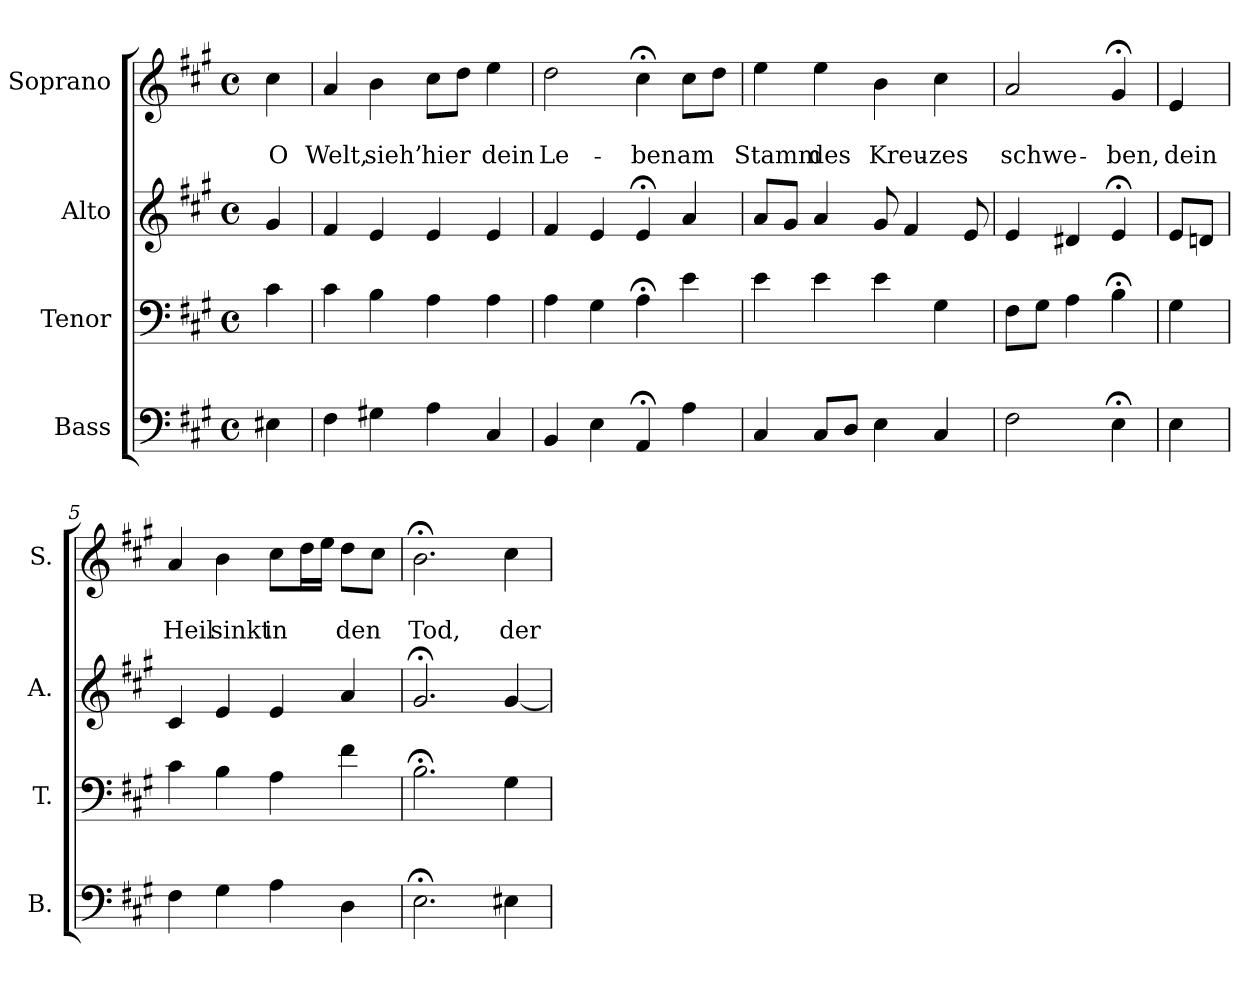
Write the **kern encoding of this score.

**kern	**kern	**kern	**kern	**text	**text
*part4	*part3	*part2	*part1	*part1	*part1
*staff4	*staff3	*staff2	*staff1	*staff1	*staff1
*I"Bass	*I"Tenor	*I"Alto	*I"Soprano	*	*
*I'B.	*I'T.	*I'A.	*I'S.	*	*
*clefF4	*clefF4	*clefG2	*clefG2	*	*
*k[f#c#g#]	*k[f#c#g#]	*k[f#c#g#]	*k[f#c#g#]	*	*
*A:	*A:	*A:	*A:	*	*
*M4/4	*M4/4	*M4/4	*M4/4	*	*
*met(c)	*met(c)	*met(c)	*met(c)	*	*
=	=	=	=	=	=
4E#X\	4c#\	4g#/	4cc#\	.	O
=1	=1	=1	=1	=1	=1
4F#\	4c#\	4f#/	4a/	.	Welt,
4G#X\	4B\	4e/	4b\	.	sieh’
4A\	4A\	4e/	8cc#\L	.	hier
.	.	.	8dd\J	.	.
4C#/	4A\	4e/	4ee\	.	dein
=2	=2	=2	=2	=2	=2
4BB/	4A\	4f#/	2dd\	.	Le-
4E\	4G#\	4e/	.	.	.
4AA;</	4A;<\	4e;</	4cc#;<\	.	-ben
4A\	4e\	4a/	8cc#\L	.	am
.	.	.	8dd\J	.	.
=3	=3	=3	=3	=3	=3
4C#/	4e\	8a/L	4ee\	.	Stamm
.	.	8g#/J	.	.	.
8C#/L	4e\	4a/	4ee\	.	des
8D/J	.	.	.	.	.
4E\	4e\	8g#/	4b\	.	Kreu-
.	.	4f#/	.	.	.
4C#/	4G#\	.	4cc#\	.	-zes
.	.	8e/	.	.	.
=4	=4	=4	=4	=4	=4
2F#\	8F#\L	4e/	2a/	.	schwe-
.	8G#\J	.	.	.	.
.	4A\	4d#X/	.	.	.
4E;<\	4B;<\	4e;</	4g#;</	.	-ben,
!!LO:LB:g=z
=4a	=4a	=4a	=4a	=4a	=4a
4E\	4G#\	8e/L	4e/	.	dein
.	.	8dn/J	.	.	.
=5	=5	=5	=5	=5	=5
4F#\	4c#\	4c#/	4a/	.	Heil
4G#\	4B\	4e/	4b\	.	sinkt
4A\	4A\	4e/	8cc#\L	.	in
.	.	.	16dd\L	.	.
.	.	.	16ee\JJ	.	.
4D\	4f#\	4a/	8dd\L	.	den
.	.	.	8cc#\J	.	.
=6	=6	=6	=6	=6	=6
2.E;<\	2.B;<\	2.g#;</	2.b;<\	.	Tod,
4E#X\	4G#\	[4g#/	4cc#\	.	der
=	=	=	=	=	=
*-	*-	*-	*-	*-	*-
